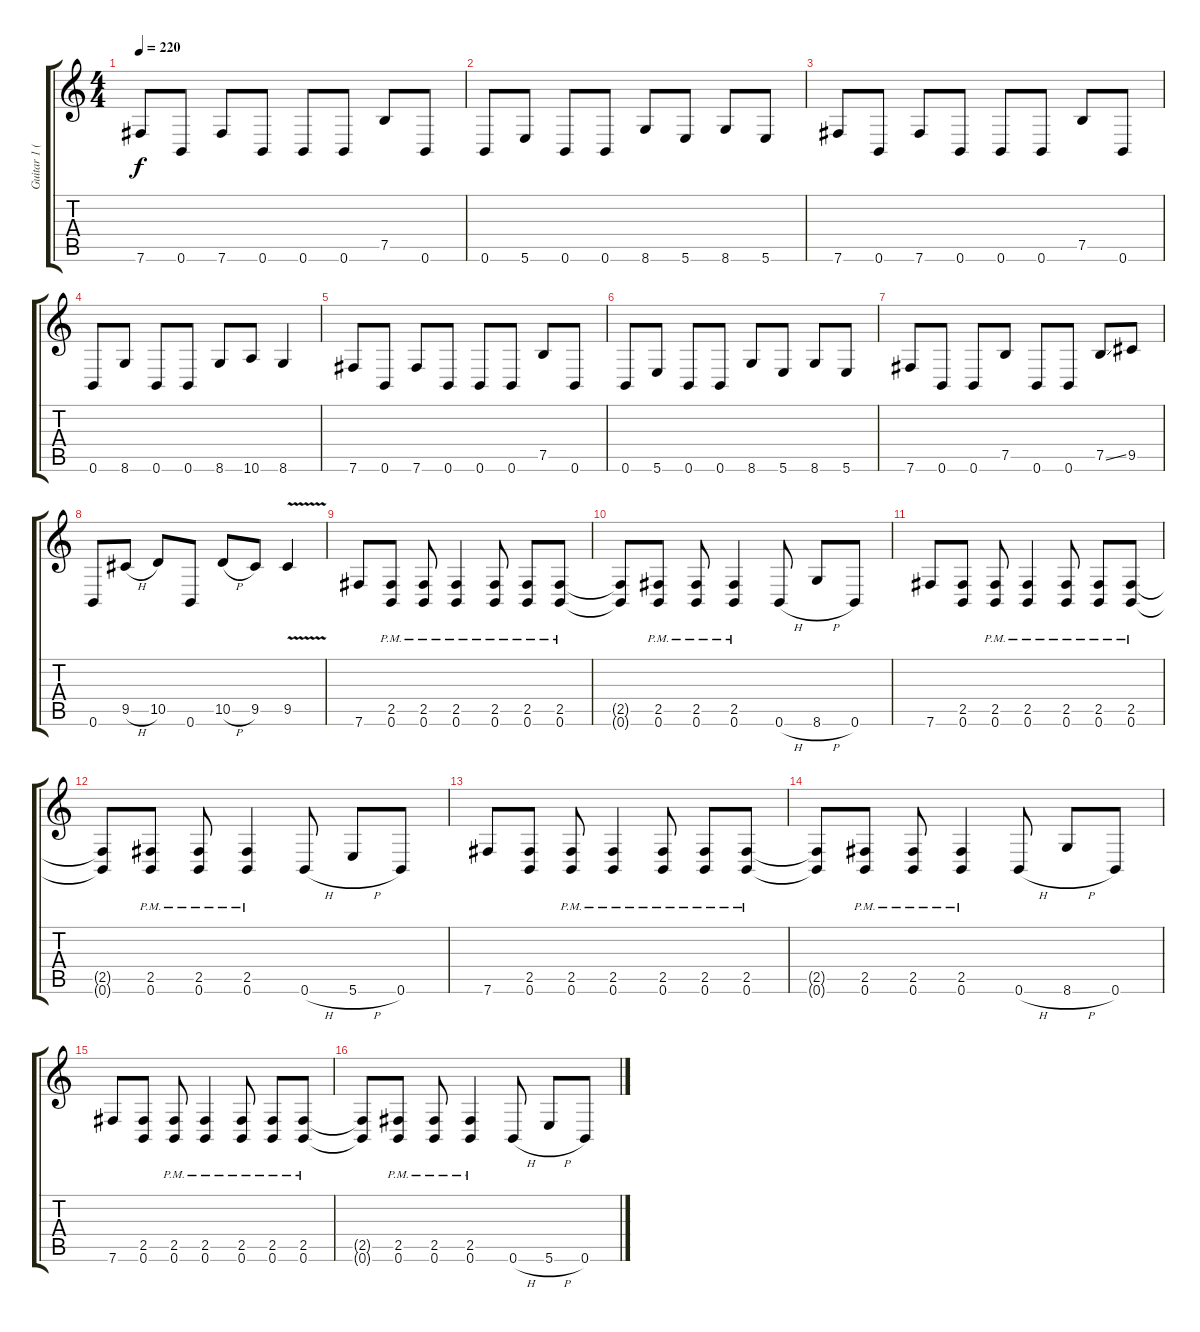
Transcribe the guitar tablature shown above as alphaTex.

\track ("Guitar 1 (Sebastian Tuvi)" "Guitar 1 (") {instrument distortionguitar}
\staff {score tabs}
\tuning (B3 Gb3 D3 A2 E2 B1) {hide}
\ts (4 4)
\tempo 220
\clef g2
\ks c
7.6.8{dy f} 0.6.8 7.6.8 0.6.8 0.6.8 0.6.8 7.5.8 0.6.8 |
0.6.8 5.6.8 0.6.8 0.6.8 8.6.8 5.6.8 8.6.8 5.6.8 |
7.6.8 0.6.8 7.6.8 0.6.8 0.6.8 0.6.8 7.5.8 0.6.8 |
0.6.8 8.6.8 0.6.8 0.6.8 8.6.8 10.6.8 8.6.4 |
7.6.8 0.6.8 7.6.8 0.6.8 0.6.8 0.6.8 7.5.8 0.6.8 |
0.6.8 5.6.8 0.6.8 0.6.8 8.6.8 5.6.8 8.6.8 5.6.8 |
7.6.8 0.6.8 0.6.8 7.5.8 0.6.8 0.6.8 7.5{ss}.8 9.5.8 |
0.6.8 9.5{h}.8 10.5.8 0.6.8 10.5{h}.8 9.5.8 9.5{v}.4 |
7.6.8 (2.5{pm} 0.6{pm}).8 (2.5{pm} 0.6{pm}).8 (2.5{pm} 0.6{pm}).4 (2.5{pm} 0.6{pm}).8 (2.5{pm} 0.6{pm}).8 (2.5{pm} 0.6{pm}).8 |
(2.5{t} 0.6{t}).8 (2.5{pm} 0.6{pm}).8 (2.5{pm} 0.6{pm}).8 (2.5{pm} 0.6{pm}).4 0.6{h}.8 8.6{h}.8 0.6.8 |
7.6.8 (2.5 0.6).8 (2.5{pm} 0.6{pm}).8 (2.5{pm} 0.6{pm}).4 (2.5{pm} 0.6{pm}).8 (2.5{pm} 0.6{pm}).8 (2.5{pm} 0.6{pm}).8 |
(2.5{t} 0.6{t}).8 (2.5{pm} 0.6{pm}).8 (2.5{pm} 0.6{pm}).8 (2.5{pm} 0.6{pm}).4 0.6{h}.8 5.6{h}.8 0.6.8 |
7.6.8 (2.5 0.6).8 (2.5{pm} 0.6{pm}).8 (2.5{pm} 0.6{pm}).4 (2.5{pm} 0.6{pm}).8 (2.5{pm} 0.6{pm}).8 (2.5{pm} 0.6{pm}).8 |
(2.5{t} 0.6{t}).8 (2.5{pm} 0.6{pm}).8 (2.5{pm} 0.6{pm}).8 (2.5{pm} 0.6{pm}).4 0.6{h}.8 8.6{h}.8 0.6.8 |
7.6.8 (2.5 0.6).8 (2.5{pm} 0.6{pm}).8 (2.5{pm} 0.6{pm}).4 (2.5{pm} 0.6{pm}).8 (2.5{pm} 0.6{pm}).8 (2.5{pm} 0.6{pm}).8 |
(2.5{t} 0.6{t}).8 (2.5{pm} 0.6{pm}).8 (2.5{pm} 0.6{pm}).8 (2.5{pm} 0.6{pm}).4 0.6{h}.8 5.6{h}.8 0.6.8
